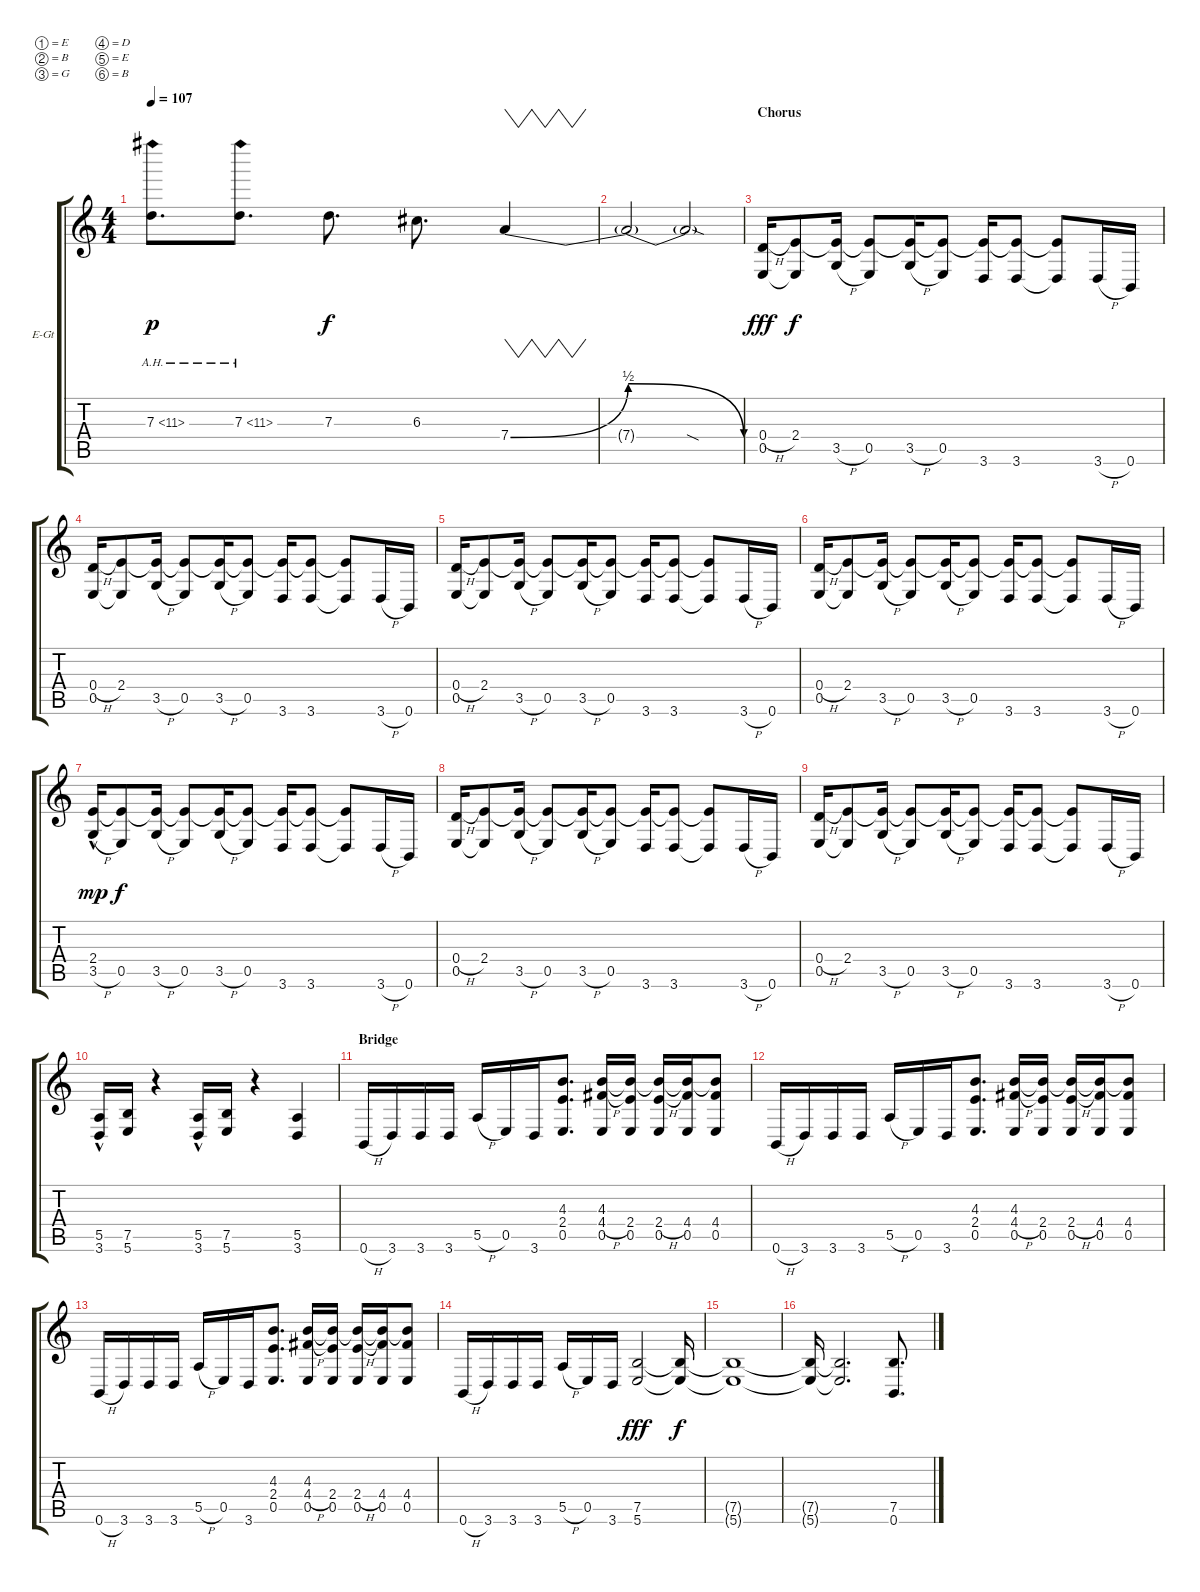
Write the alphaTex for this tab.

\defaultSystemsLayout 4
\bracketExtendMode groupsimilarinstruments
\firstSystemTrackNameOrientation horizontal
\otherSystemsTrackNameOrientation horizontal
\track ("Adam Jones - Distortion Guitar" "E-Gt") {instrument distortionguitar}
\staff {score tabs}
\tuning (E4 B3 G3 D3 E2 B1)
\ts (4 4)
\tempo 107
\clef g2
\ks c
7.3{ah 4}.8{d dy p} 7.3{ah 4}.8{d} 7.3.8{d dy f} 6.3.8{d} 7.4{be (bend 0 0 60 2)}.4{vw} |
7.4{be (release 0 2 60 0) t}.2 7.4{sod t}.2 |
\section ("" "Chorus")
(0.4{h} 0.5).16{dy fff} (2.4 0.5{t}).8{dy f} (2.4{t} 3.5{h}).16 (2.4{t} 0.5).8 (2.4{t} 3.5{h}).16 (2.4{t} 0.5).8 (2.4{t} 3.6).16 (2.4{t} 3.6).8 (2.4{t} 3.6{t}).8 3.6{h}.16 0.6.16 |
(0.4{h} 0.5).16 (2.4 0.5{t}).8 (2.4{t} 3.5{h}).16 (2.4{t} 0.5).8 (2.4{t} 3.5{h}).16 (2.4{t} 0.5).8 (2.4{t} 3.6).16 (2.4{t} 3.6).8 (2.4{t} 3.6{t}).8 3.6{h}.16 0.6.16 |
(0.4{h} 0.5).16 (2.4 0.5{t}).8 (2.4{t} 3.5{h}).16 (2.4{t} 0.5).8 (2.4{t} 3.5{h}).16 (2.4{t} 0.5).8 (2.4{t} 3.6).16 (2.4{t} 3.6).8 (2.4{t} 3.6{t}).8 3.6{h}.16 0.6.16 |
(0.4{h} 0.5).16 (2.4 0.5{t}).8 (2.4{t} 3.5{h}).16 (2.4{t} 0.5).8 (2.4{t} 3.5{h}).16 (2.4{t} 0.5).8 (2.4{t} 3.6).16 (2.4{t} 3.6).8 (2.4{t} 3.6{t}).8 3.6{h}.16 0.6.16 |
(2.4{hac} 3.5{h hac}).16{dy mp} (2.4{t} 0.5).8{dy f} (2.4{t} 3.5{h}).16 (2.4{t} 0.5).8 (2.4{t} 3.5{h}).16 (2.4{t} 0.5).8 (2.4{t} 3.6).16 (2.4{t} 3.6).8 (2.4{t} 3.6{t}).8 3.6{h}.16 0.6.16 |
(0.4{h} 0.5).16 (2.4 0.5{t}).8 (2.4{t} 3.5{h}).16 (2.4{t} 0.5).8 (2.4{t} 3.5{h}).16 (2.4{t} 0.5).8 (2.4{t} 3.6).16 (2.4{t} 3.6).8 (2.4{t} 3.6{t}).8 3.6{h}.16 0.6.16 |
(0.4{h} 0.5).16 (2.4 0.5{t}).8 (2.4{t} 3.5{h}).16 (2.4{t} 0.5).8 (2.4{t} 3.5{h}).16 (2.4{t} 0.5).8 (2.4{t} 3.6).16 (2.4{t} 3.6).8 (2.4{t} 3.6{t}).8 3.6{h}.16 0.6.16 |
(5.5{hac} 3.6{hac}).16 (7.5 5.6).16 r.4 (5.5{hac} 3.6{hac}).16 (7.5 5.6).16 r.4 (5.5 3.6).4 |
\section ("" "Bridge")
0.6{h}.16 3.6.16 3.6.16 3.6.16 5.5{h}.16 0.5.16 3.6.16 (4.3 2.4 0.5).8{d} (4.3 4.4{h} 0.5).16 (4.3{t} 2.4 0.5).16 (4.3{t} 2.4{h} 0.5).16 (4.3{t} 4.4 0.5).16 (4.3{t} 4.4 0.5).8 |
0.6{h}.16 3.6.16 3.6.16 3.6.16 5.5{h}.16 0.5.16 3.6.16 (4.3 2.4 0.5).8{d} (4.3 4.4{h} 0.5).16 (4.3{t} 2.4 0.5).16 (4.3{t} 2.4{h} 0.5).16 (4.3{t} 4.4 0.5).16 (4.3{t} 4.4 0.5).8 |
0.6{h}.16 3.6.16 3.6.16 3.6.16 5.5{h}.16 0.5.16 3.6.16 (4.3 2.4 0.5).8{d} (4.3 4.4{h} 0.5).16 (4.3{t} 2.4 0.5).16 (4.3{t} 2.4{h} 0.5).16 (4.3{t} 4.4 0.5).16 (4.3{t} 4.4 0.5).8 |
0.6{h}.16 3.6.16 3.6.16 3.6.16 5.5{h}.16 0.5.16 3.6.16 (7.5 5.6).2{dy fff} (7.5{t} 5.6{t}).16{dy f} |
(7.5{t} 5.6{t}).1 |
(7.5{t} 5.6{t}).16 (7.5{t} 5.6{t}).2{d} (7.5 0.6).8{d}
